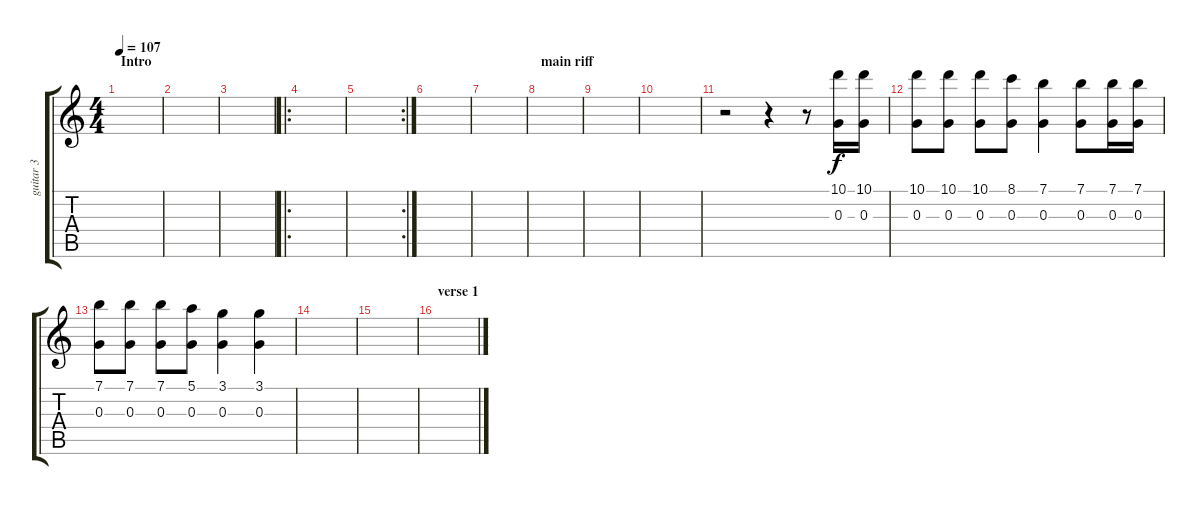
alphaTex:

\track ("guitar 3" "guitar 3") {instrument acousticguitarnylon}
\staff {score tabs}
\tuning (E4 B3 G3 D3 A2 E2) {hide}
\ts (4 4)
\section ("" "Intro")
\tempo 107
\clef g2
\ks c
|
|
|
\ro
|
\rc 2
|
|
|
\section ("" "main riff ")
|
|
|
r.2 r.4 r.8 (10.1 0.3).16 (10.1 0.3).16 |
(10.1 0.3).8 (10.1 0.3).8 (10.1 0.3).8 (8.1 0.3).8 (7.1 0.3).4 (7.1 0.3).8 (7.1 0.3).16 (7.1 0.3).16 |
(7.1 0.3).8 (7.1 0.3).8 (7.1 0.3).8 (5.1 0.3).8 (3.1 0.3).4 (3.1 0.3).4 |
|
|
\section ("" "verse 1")
